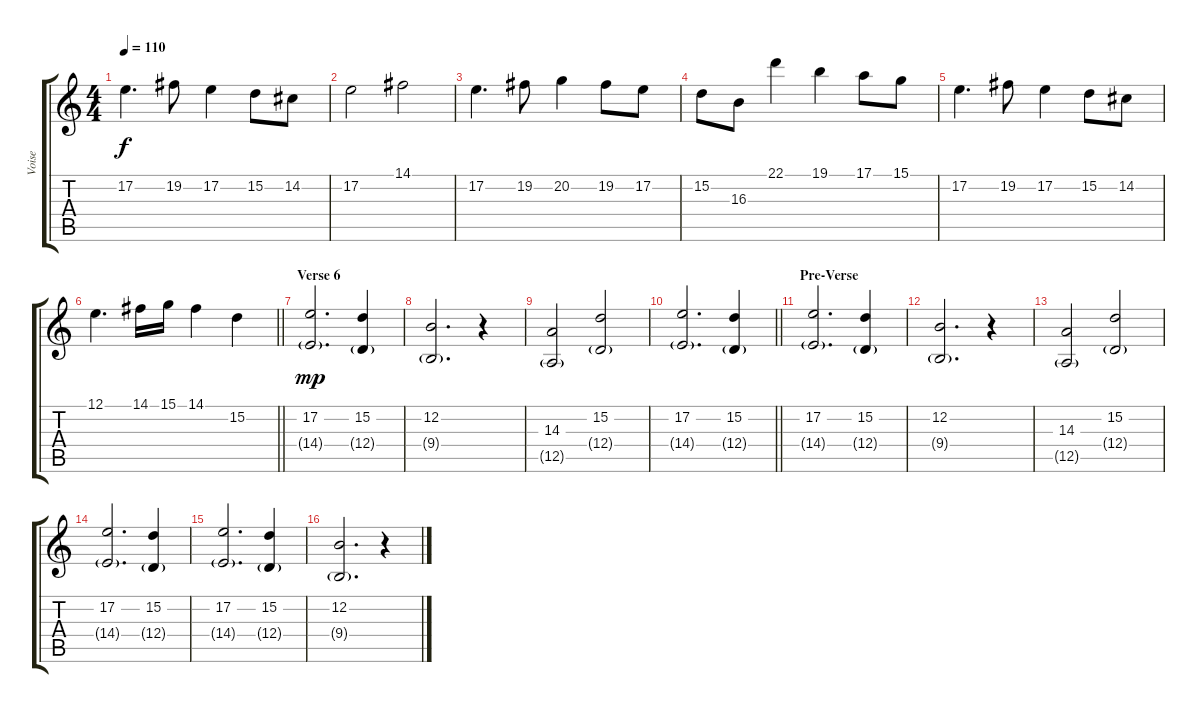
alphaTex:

\track ("Voise" "Voise") {instrument tenorsax}
\staff {score tabs}
\tuning (E4 B3 G3 D3 A2 E2) {hide}
\ts (4 4)
\tempo 110
\clef g2
\ks c
17.2.4{d dy f} 19.2.8 17.2.4 15.2.8 14.2.8 |
17.2.2 14.1.2 |
17.2.4{d} 19.2.8 20.2.4 19.2.8 17.2.8 |
15.2.8 16.3.8 22.1.4 19.1.4 17.1.8 15.1.8 |
17.2.4{d} 19.2.8 17.2.4 15.2.8 14.2.8 |
\barLineRight lightlight
12.1.4{d} 14.1.16 15.1.16 14.1.4 15.2.4 |
\section ("" "Verse 6")
(17.2 14.4{g}).2{d dy mp} (15.2 12.4{g}).4 |
(12.2 9.4{g}).2{d} r.4 |
(14.3 12.5{g}).2 (15.2 12.4{g}).2 |
\barLineRight lightlight
(17.2 14.4{g}).2{d} (15.2 12.4{g}).4 |
\section ("" "Pre-Verse")
(17.2 14.4{g}).2{d} (15.2 12.4{g}).4 |
(12.2 9.4{g}).2{d} r.4 |
(14.3 12.5{g}).2 (15.2 12.4{g}).2 |
(17.2 14.4{g}).2{d} (15.2 12.4{g}).4 |
(17.2 14.4{g}).2{d} (15.2 12.4{g}).4 |
(12.2 9.4{g}).2{d} r.4
